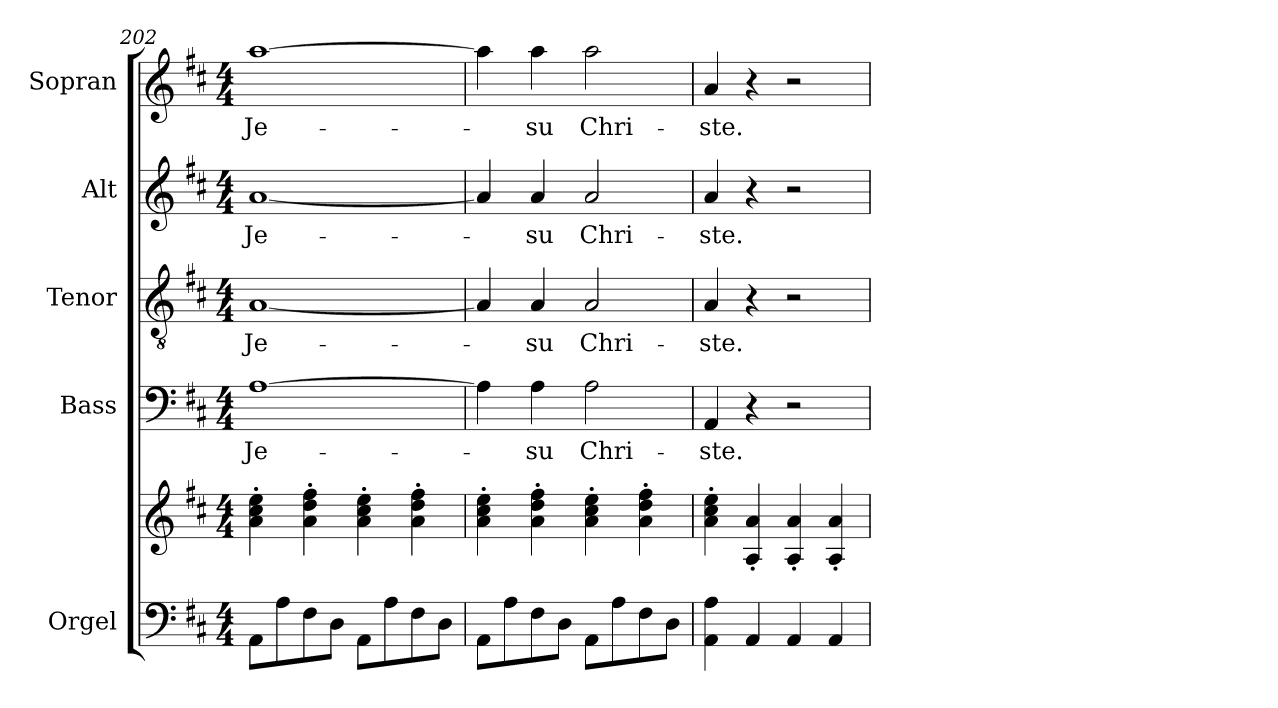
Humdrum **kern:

**kern	**kern	**kern	**text	**kern	**text	**kern	**text	**kern	**text
*part5	*part5	*part4	*part4	*part3	*part3	*part2	*part2	*part1	*part1
*staff6	*staff5	*staff4	*staff4	*staff3	*staff3	*staff2	*staff2	*staff1	*staff1
*I"Orgel	*	*I"Bass	*	*I"Tenor	*	*I"Alt	*	*I"Sopran	*
*I'Org.	*	*I'B	*	*I'T	*	*I'A	*	*I'S	*
*clefF4	*clefG2	*clefF4	*	*clefGv2	*	*clefG2	*	*clefG2	*
*k[f#c#]	*k[f#c#]	*k[f#c#]	*	*k[f#c#]	*	*k[f#c#]	*	*k[f#c#]	*
*D:	*D:	*D:	*	*D:	*	*D:	*	*D:	*
*M4/4	*M4/4	*M4/4	*	*M4/4	*	*M4/4	*	*M4/4	*
=202	=202	=202	=202	=202	=202	=202	=202	=202	=202
!	!	!	!LO:LY:b	!	!LO:LY:b	!	!LO:LY:b	!	!LO:LY:b
8AA\L	4a\'> 4cc#\'> 4ee\'>	[1A	Je-	[1A	Je-	[1a	Je-	[1aa	Je-
8A\	.	.	.	.	.	.	.	.	.
8F#\	4a\'> 4dd\'> 4ff#\'>	.	.	.	.	.	.	.	.
8D\J	.	.	.	.	.	.	.	.	.
8AA\L	4a\'> 4cc#\'> 4ee\'>	.	.	.	.	.	.	.	.
8A\	.	.	.	.	.	.	.	.	.
8F#\	4a\'> 4dd\'> 4ff#\'>	.	.	.	.	.	.	.	.
8D\J	.	.	.	.	.	.	.	.	.
=203	=203	=203	=203	=203	=203	=203	=203	=203	=203
8AA\L	4a\'> 4cc#\'> 4ee\'>	4A\]	.	4A/]	.	4a/]	.	4aa\]	.
8A\	.	.	.	.	.	.	.	.	.
!	!	!	!LO:LY:b	!	!LO:LY:b	!	!LO:LY:b	!	!LO:LY:b
8F#\	4a\'> 4dd\'> 4ff#\'>	4A\	-su	4A/	-su	4a/	-su	4aa\	-su
8D\J	.	.	.	.	.	.	.	.	.
!	!	!	!LO:LY:b	!	!LO:LY:b	!	!LO:LY:b	!	!LO:LY:b
8AA\L	4a\'> 4cc#\'> 4ee\'>	2A\	Chri-	2A/	Chri-	2a/	Chri-	2aa\	Chri-
8A\	.	.	.	.	.	.	.	.	.
8F#\	4a\'> 4dd\'> 4ff#\'>	.	.	.	.	.	.	.	.
8D\J	.	.	.	.	.	.	.	.	.
!!LO:PB:g=z
=204	=204	=204	=204	=204	=204	=204	=204	=204	=204
!	!	!	!LO:LY:b	!	!LO:LY:b	!	!LO:LY:b	!	!LO:LY:b
4AA\ 4A\	4a\'> 4cc#\'> 4ee\'>	4AA/	-ste.	4A/	-ste.	4a/	-ste.	4a/	-ste.
4AA/	4A/'< 4a/'<	4r	.	4r	.	4r	.	4r	.
4AA/	4A/'< 4a/'<	2r	.	2r	.	2r	.	2r	.
4AA/	4A/'< 4a/'<	.	.	.	.	.	.	.	.
=	=	=	=	=	=	=	=	=	=
*-	*-	*-	*-	*-	*-	*-	*-	*-	*-
